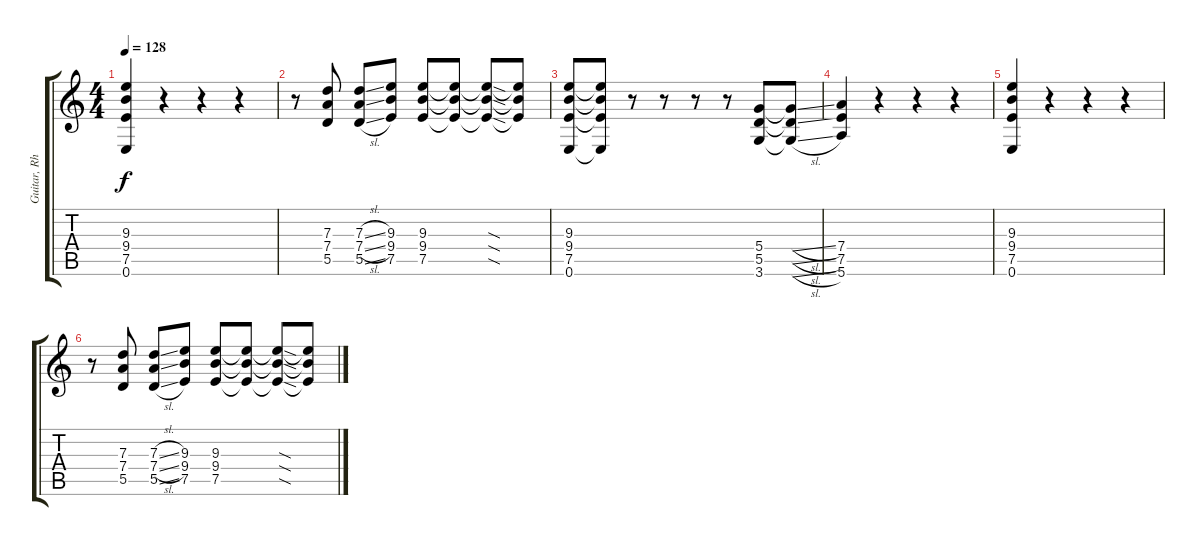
\track ("Guitar, Rhythm" "Guitar, Rh") {instrument distortionguitar}
\staff {score tabs}
\tuning (E4 B3 G3 D3 A2 E2) {hide}
\ts (4 4)
\tempo 128
\clef g2
\ks c
(9.3 9.4 7.5 0.6).4{dy f} r.4 r.4 r.4 |
r.8 (7.3 7.4 5.5).8 (7.3{sl} 7.4{sl} 5.5{sl}).8 (9.3 9.4 7.5).8 (9.3 9.4 7.5).8 (9.3{t} 9.4{t} 7.5{t}).8 (9.3{sod t} 9.4{sod t} 7.5{sod t}).8 (9.3{t} 9.4{t} 7.5{t}).8 |
(9.3 9.4 7.5 0.6).8 (9.3{t} 9.4{t} 7.5{t} 0.6{t}).8 r.8 r.8 r.8 r.8 (5.4 5.5 3.6).8 (5.4{sl t} 5.5{sl t} 3.6{sl t}).8 |
(7.4 7.5 5.6).4 r.4 r.4 r.4 |
(9.3 9.4 7.5 0.6).4 r.4 r.4 r.4 |
r.8 (7.3 7.4 5.5).8 (7.3{sl} 7.4{sl} 5.5{sl}).8 (9.3 9.4 7.5).8 (9.3 9.4 7.5).8 (9.3{t} 9.4{t} 7.5{t}).8 (9.3{sod t} 9.4{sod t} 7.5{sod t}).8 (9.3{t} 9.4{t} 7.5{t}).8
